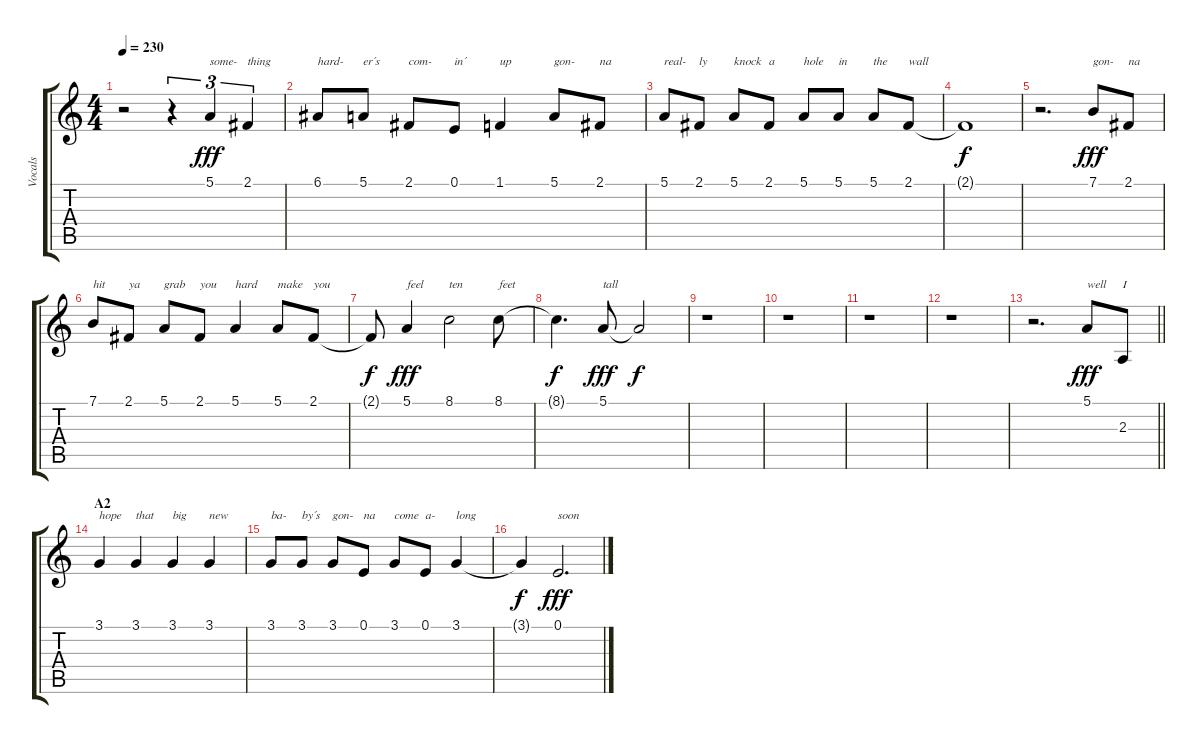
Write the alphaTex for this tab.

\track ("Vocals" "Vocals") {instrument lead6voice}
\staff {score tabs}
\tuning (E4 B3 G3 D3 A2 E2) {hide}
\ts (4 4)
\tempo 230
\clef g2
\ks c
r.2{dy fff} r.4{tu (3 2)} 5.1.4{tu (3 2) txt "some-"} 2.1.4{tu (3 2) txt "thing"} |
6.1.8{txt "hard-"} 5.1.8{txt "er´s"} 2.1.8{txt "com-"} 0.1.8{txt "in´"} 1.1.4{txt "up"} 5.1.8{txt "gon-"} 2.1.8{txt "na"} |
5.1.8{txt "real-"} 2.1.8{txt "ly"} 5.1.8{txt "knock"} 2.1.8{txt "a"} 5.1.8{txt "hole"} 5.1.8{txt "in"} 5.1.8{txt "the"} 2.1.8{txt "wall"} |
2.1{t}.1{dy f} |
r.2{d} 7.1.8{txt "gon-" dy fff} 2.1.8{txt "na"} |
7.1.8{txt "hit"} 2.1.8{txt "ya"} 5.1.8{txt "grab"} 2.1.8{txt "you"} 5.1.4{txt "hard"} 5.1.8{txt "make"} 2.1.8{txt "you"} |
2.1{t}.8{dy f} 5.1.4{txt "feel" dy fff} 8.1.2{txt "ten"} 8.1.8{txt "feet"} |
8.1{t}.4{d dy f} 5.1.8{txt "tall" dy fff} 5.1{t}.2{dy f} |
r.1 |
r.1 |
r.1 |
r.1 |
\barLineRight lightlight
r.2{d} 5.1.8{txt "well" dy fff} 2.3.8{txt "I"} |
\section ("" "A2")
3.1.4{txt "hope"} 3.1.4{txt "that"} 3.1.4{txt "big"} 3.1.4{txt "new"} |
3.1.8{txt "ba-"} 3.1.8{txt "by´s"} 3.1.8{txt "gon-"} 0.1.8{txt "na"} 3.1.8{txt "come"} 0.1.8{txt "a-"} 3.1.4{txt "long"} |
3.1{t}.4{dy f} 0.1.2{d txt "soon" dy fff}
